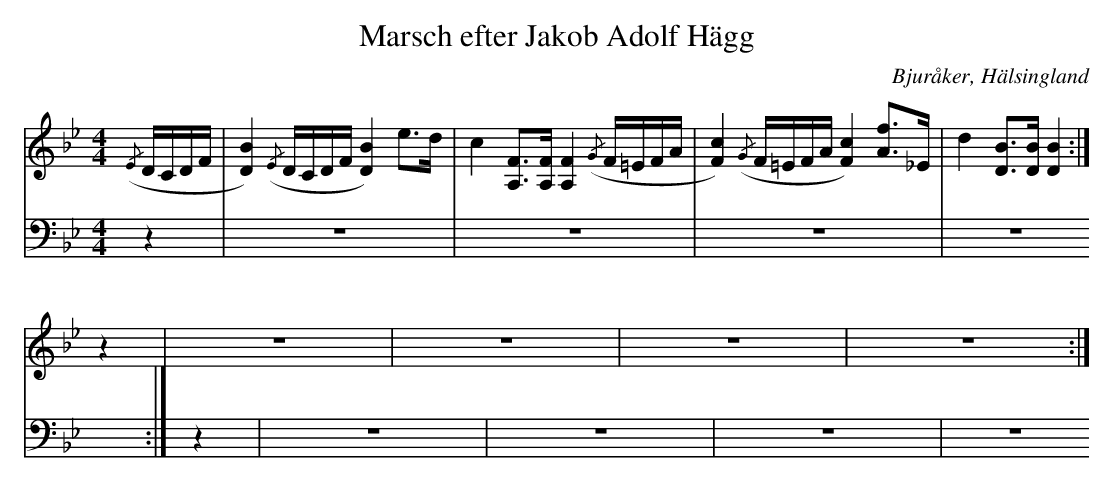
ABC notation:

X:1
T: Marsch efter Jakob Adolf Hägg
O: Bjuråker, Hälsingland
M: 4/4
L: 1/16
K: Gm
V:1
V:2
V:3 merge
V:1
({/E}DCDF|[D4B4]) ({/E}DCDF [D4B4]) e2>d2|c4 [A,2F2]>[A,2F2] [A,4F4] ({/G}F=EFA|[F4c4]) ({/G}F=EFA [F4c4]) [A2f2]>_E2|d4 [D2B2]>[D2B2] [D4B4]:|
z4|z16|z16|z16|z16:|
V:2 clef=bass
z4|z16|z16|z16|z16:|
z4|z16|z16|z16|z16:|
V:3 clef=bass
z4|z16|z16|z16|z16:|
z4|z16|z16|z16|z16:|
